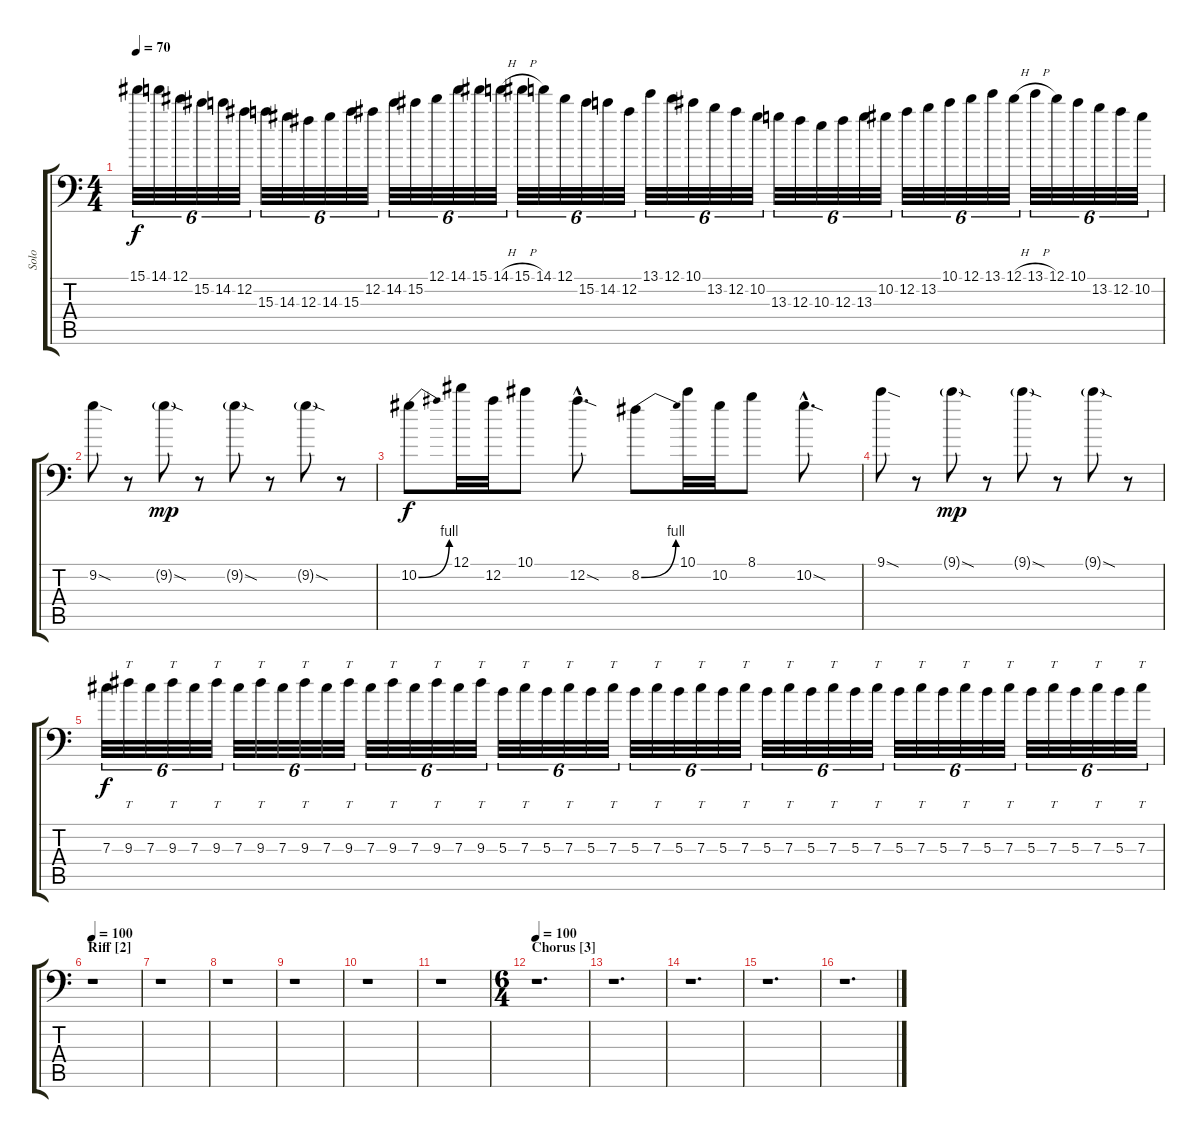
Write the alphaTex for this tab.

\track ("Solo" "Solo") {instrument distortionguitar}
\staff {score tabs}
\tuning (Eb4 Bb3 Gb3 Db2 Ab1 Bb1) {hide}
\ts (4 4)
\tempo 70
\clef f4
\ks c
15.1.32{tu (6 4) dy f volume 16 balance 8} 14.1.32{tu (6 4)} 12.1.32{tu (6 4)} 15.2.32{tu (6 4)} 14.2.32{tu (6 4)} 12.2.32{tu (6 4)} 15.3.32{tu (6 4)} 14.3.32{tu (6 4)} 12.3.32{tu (6 4)} 14.3.32{tu (6 4)} 15.3.32{tu (6 4)} 12.2.32{tu (6 4)} 14.2.32{tu (6 4)} 15.2.32{tu (6 4)} 12.1.32{tu (6 4)} 14.1.32{tu (6 4)} 15.1.32{tu (6 4)} 14.1{h}.32{tu (6 4)} 15.1{h}.32{tu (6 4)} 14.1.32{tu (6 4)} 12.1.32{tu (6 4)} 15.2.32{tu (6 4)} 14.2.32{tu (6 4)} 12.2.32{tu (6 4)} 13.1.32{tu (6 4)} 12.1.32{tu (6 4)} 10.1.32{tu (6 4)} 13.2.32{tu (6 4)} 12.2.32{tu (6 4)} 10.2.32{tu (6 4)} 13.3.32{tu (6 4)} 12.3.32{tu (6 4)} 10.3.32{tu (6 4)} 12.3.32{tu (6 4)} 13.3.32{tu (6 4)} 10.2.32{tu (6 4)} 12.2.32{tu (6 4)} 13.2.32{tu (6 4)} 10.1.32{tu (6 4)} 12.1.32{tu (6 4)} 13.1.32{tu (6 4)} 12.1{h}.32{tu (6 4)} 13.1{h}.32{tu (6 4)} 12.1.32{tu (6 4)} 10.1.32{tu (6 4)} 13.2.32{tu (6 4)} 12.2.32{tu (6 4)} 10.2.32{tu (6 4)} |
9.2{sod}.8 r.8 9.2{sod g}.8{dy mp balance 14} r.8 9.2{sod g}.8{volume 11 balance 2} r.8 9.2{sod g}.8{volume 10 balance 14} r.8 |
10.2{be (bend 0 0 60 4)}.8{dy f volume 16 balance 8} 12.1.32 12.2.32 10.1.8 12.2{sod hac}.8{d} 8.2{be (bend 0 0 60 4)}.8 10.1.32 10.2.32 8.1.8 10.2{sod hac}.8{d} |
9.1{sod}.8 r.8 9.1{sod g}.8{dy mp balance 14} r.8 9.1{sod g}.8{volume 11 balance 2} r.8 9.1{sod g}.8{volume 10 balance 14} r.8 |
7.3.32{tu (6 4) dy f volume 16 balance 8} 9.3.32{tt tu (6 4)} 7.3.32{tu (6 4)} 9.3.32{tt tu (6 4)} 7.3.32{tu (6 4)} 9.3.32{tt tu (6 4)} 7.3.32{tu (6 4)} 9.3.32{tt tu (6 4)} 7.3.32{tu (6 4)} 9.3.32{tt tu (6 4)} 7.3.32{tu (6 4)} 9.3.32{tt tu (6 4)} 7.3.32{tu (6 4)} 9.3.32{tt tu (6 4)} 7.3.32{tu (6 4)} 9.3.32{tt tu (6 4)} 7.3.32{tu (6 4)} 9.3.32{tt tu (6 4)} 5.3.32{tu (6 4)} 7.3.32{tt tu (6 4)} 5.3.32{tu (6 4)} 7.3.32{tt tu (6 4)} 5.3.32{tu (6 4)} 7.3.32{tt tu (6 4)} 5.3.32{tu (6 4)} 7.3.32{tt tu (6 4)} 5.3.32{tu (6 4)} 7.3.32{tt tu (6 4)} 5.3.32{tu (6 4)} 7.3.32{tt tu (6 4)} 5.3.32{tu (6 4)} 7.3.32{tt tu (6 4)} 5.3.32{tu (6 4)} 7.3.32{tt tu (6 4)} 5.3.32{tu (6 4)} 7.3.32{tt tu (6 4)} 5.3.32{tu (6 4)} 7.3.32{tt tu (6 4)} 5.3.32{tu (6 4)} 7.3.32{tt tu (6 4)} 5.3.32{tu (6 4)} 7.3.32{tt tu (6 4)} 5.3.32{tu (6 4)} 7.3.32{tt tu (6 4)} 5.3.32{tu (6 4)} 7.3.32{tt tu (6 4)} 5.3.32{tu (6 4)} 7.3.32{tt tu (6 4)} |
\section ("" "Riff [2]")
\tempo 100
r.1 |
r.1 |
r.1 |
r.1 |
r.1 |
r.1 |
\ts (6 4)
\section ("" "Chorus [3]")
\tempo 100
r.1{d} |
r.1{d} |
r.1{d} |
r.1{d} |
r.1{d}
